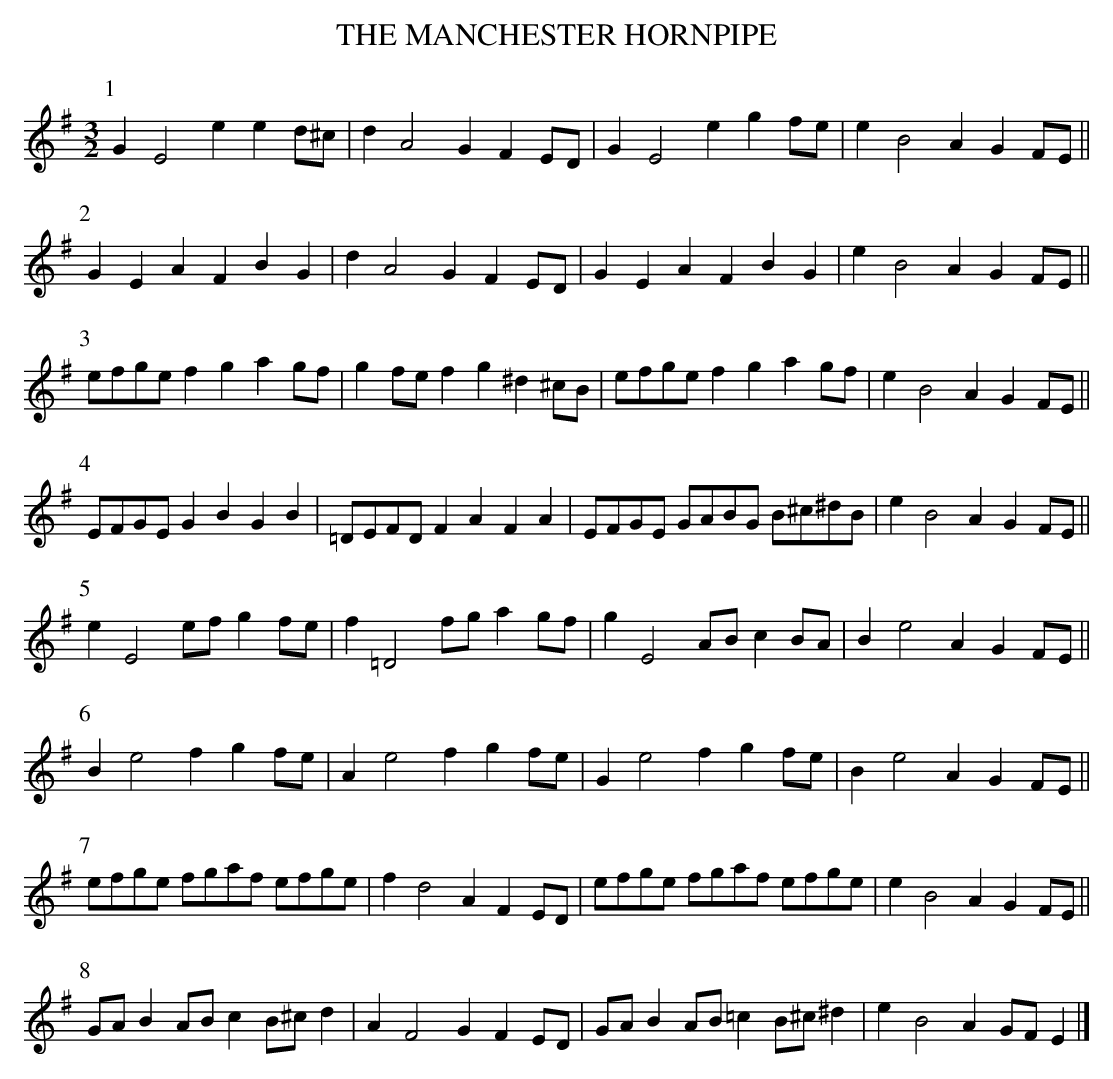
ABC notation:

X:1
T:THE MANCHESTER HORNPIPE
M:3/2
L:1/8
K:G
P:1
G2 E4    e2 e2 d^c| d2 A4    G2 F2  ED | G2 E4      e2 g2 fe | e2 B4 A2 G2 FE ||
P: 2
G2 E2 A2 F2 B2 G2 | d2 A4    G2 F2  ED | G2 E2   A2 F2 B2 G2 | e2 B4 A2 G2 FE ||
P:3
efge  f2 g2 a2 gf | g2 fe f2 g2 ^d2 ^cB| efge    f2 g2 a2 gf | e2 B4 A2 G2 FE ||
P:4
EFGE G2  B2 G2 B2 | =DEFD F2 A2 F2  A2 | EFGE  GABG   B^c^dB | e2 B4 A2 G2 FE ||
P:5
e2 E4    ef g2 fe | f2 =D4   fg a2  gf | g2 E4      AB c2 BA | B2 e4 A2 G2 FE ||
P:6
B2 e4    f2 g2 fe | A2 e4    f2 g2  fe | G2 e4      f2 g2 fe | B2 e4 A2 G2 FE ||
P:7
efge   fgaf efge  | f2 d4     A2 F2 ED | efge     fgaf efge  | e2 B4 A2 G2 FE ||
P:8
GA B2 AB c2 B^c d2| A2 F4     G2 F2 ED | GA B2 AB =c2 B^c ^d2| e2 B4 A2 GF E2 |]
